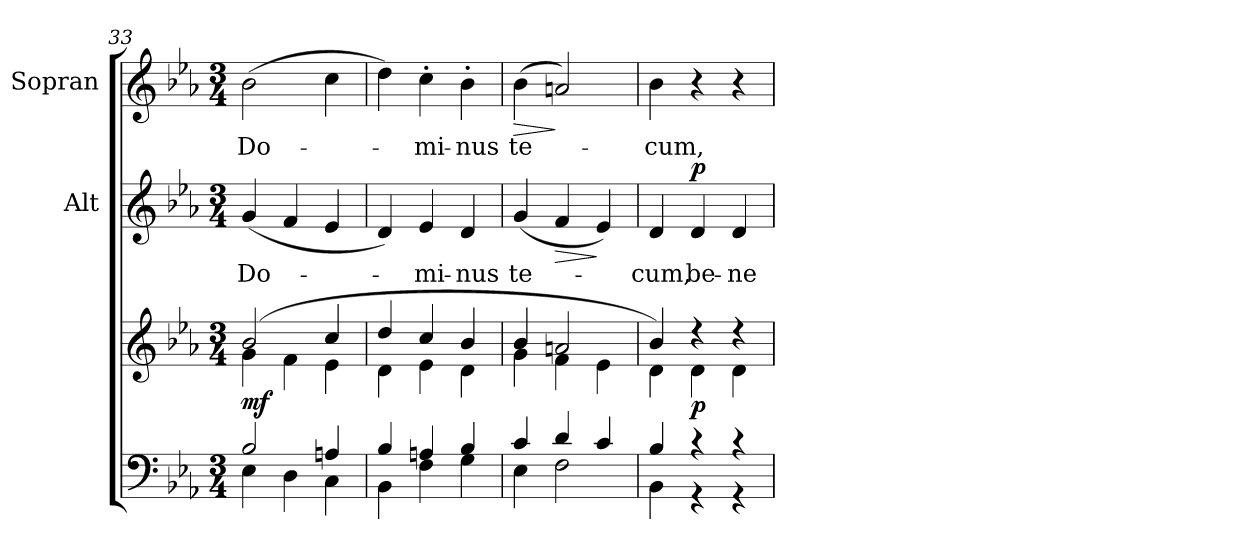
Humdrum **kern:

**kern	**kern	**dynam	**kern	**text	**dynam	**kern	**text	**dynam
*part3	*part3	*part3	*part2	*part2	*part2	*part1	*part1	*part1
*staff4	*staff3	*staff3/4	*staff2	*staff2	*staff2	*staff1	*staff1	*staff1
*	*	*	*I"Alt	*	*	*I"Sopran	*	*
*	*	*	*I'A.	*	*	*I'S.	*	*
*clefF4	*clefG2	*	*clefG2	*	*	*clefG2	*	*
*k[b-e-a-]	*k[b-e-a-]	*	*k[b-e-a-]	*	*	*k[b-e-a-]	*	*
*E-:	*E-:	*	*E-:	*	*	*E-:	*	*
*M3/4	*M3/4	*	*M3/4	*	*	*M3/4	*	*
=33	=33	=33	=33	=33	=33	=33	=33	=33
*^	*^	*	*	*	*	*	*	*
!	!	!	!	!LO:DY:b	!	!LO:LY:b	!	!	!LO:LY:b	!
2B-/	4E-\	(2b-/	4g\	mf	(<4g/	Do-	.	(>2b-\	Do-	.
.	4D\	.	4f\	.	4f/	.	.	.	.	.
4An/	4C\	4cc/	4e-\	.	4e-/	.	.	4cc\	.	.
=34	=34	=34	=34	=34	=34	=34	=34	=34	=34	=34
4B-/	4BB-\	4dd/	4d\	.	4d/)	.	.	4dd\)	.	.
!	!	!	!	!	!	!LO:LY:b	!	!	!LO:LY:b	!
4An/	4F\	4cc/	4e-\	.	4e-/	-mi-	.	4cc'>\	-mi-	.
!	!	!	!	!	!	!LO:LY:b	!	!	!LO:LY:b	!
4B-/	4G\	4b-/	4d\	.	4d/	-nus	.	4b-'>\	-nus	.
!!LO:LB:g=z
=35	=35	=35	=35	=35	=35	=35	=35	=35	=35	=35
!	!	!	!	!	!	!LO:LY:b	!	!	!LO:LY:b	!LO:HP:b
4c/	4E-\	4b-/	4g\	.	(<4g/	te-	.	(>4b-\	te-	>
!	!	!	!	!	!	!	!LO:HP:b	!	!	!
4d/	2F\	2an/	4f\	.	4f/	.	>	2an/)	.	]
4c/	.	.	4e-\	.	4e-/)	.	]	.	.	.
=36	=36	=36	=36	=36	=36	=36	=36	=36	=36	=36
!	!	!	!	!	!	!LO:LY:b	!	!	!LO:LY:b	!
4B-/	4BB-\	4b-/)	4d\	.	4d/	-cum,	.	4b-\	-cum,	.
!	!	!	!	!LO:DY:b	!	!LO:LY:b	!LO:DY:a	!	!	!
4r	4r	4rdd	4d\	p	4d/	be-	p	4r	.	.
!	!	!	!	!	!	!LO:LY:b	!	!	!	!
4r	4r	4rdd	4d\	.	4d/	-ne-	.	4r	.	.
*v	*v	*	*	*	*	*	*	*	*	*
*	*v	*v	*	*	*	*	*	*	*
=	=	=	=	=	=	=	=	=
*-	*-	*-	*-	*-	*-	*-	*-	*-
